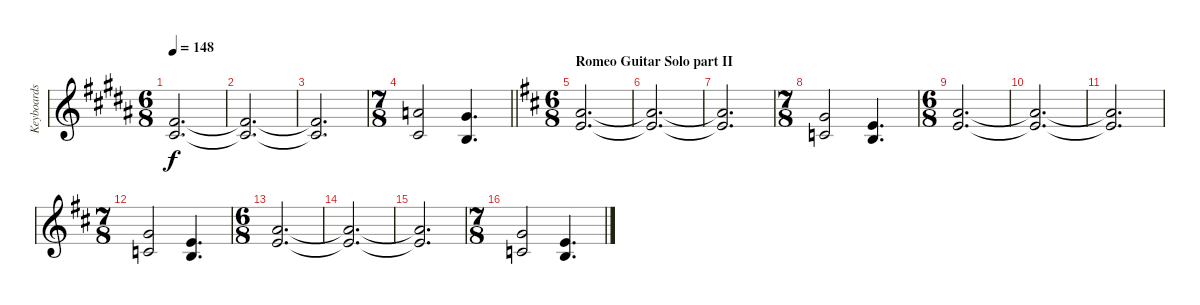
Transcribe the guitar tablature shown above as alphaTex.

\track ("Keyboards 2 [Strings]" "Keyboards ") {instrument stringensemble1}
\staff {score}
\tuning (D4 A3 F3 C3 G2 D2) {hide}
\ts (6 8)
\tempo 148
\clef g2
\ks b
(13.3 13.4).2{d dy f} |
(13.3{t} 13.4{t}).2{d} |
(13.3{t} 13.4{t}).2{d} |
\ts (7 8)
\barLineRight lightlight
(16.3 13.4).2 (15.3 11.4).4{d} |
\ts (6 8)
\section ("" "Romeo Guitar Solo part II")
\ks d
(12.2 11.3).2{d} |
(12.2{t} 11.3{t}).2{d} |
(12.2{t} 11.3{t}).2{d} |
\ts (7 8)
(10.2 7.3).2 (7.2 6.3).4{d} |
\ts (6 8)
(12.2 11.3).2{d} |
(12.2{t} 11.3{t}).2{d} |
(12.2{t} 11.3{t}).2{d} |
\ts (7 8)
(10.2 7.3).2 (7.2 6.3).4{d} |
\ts (6 8)
(12.2 11.3).2{d} |
(12.2{t} 11.3{t}).2{d} |
(12.2{t} 11.3{t}).2{d} |
\ts (7 8)
(10.2 7.3).2 (7.2 6.3).4{d}
